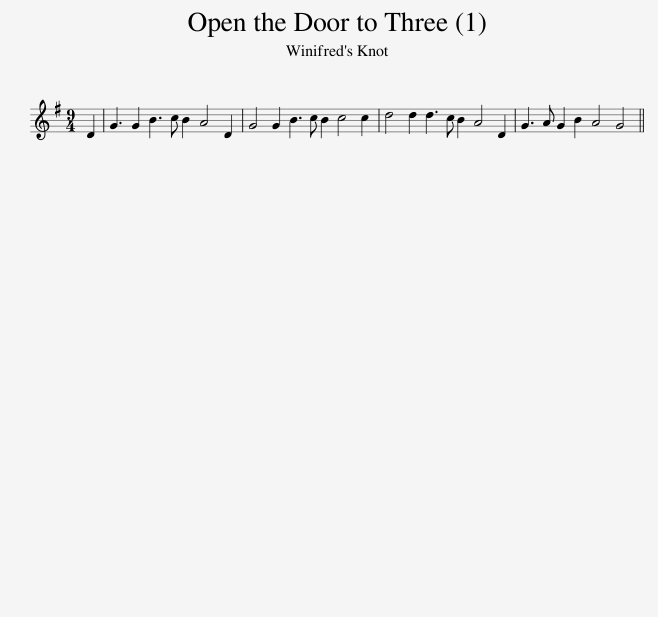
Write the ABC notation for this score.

X:1
L:1/8
M:9/4
I:linebreak $
K:G
V:1 treble
V:1
 D2 | G3 G2 B3 c B2 A4 D2 | G4 G2 B3 c B2 c4 c2 | d4 d2 d3 c B2 A4 D2 | G3 A G2 B2 A4 G4 || %5
